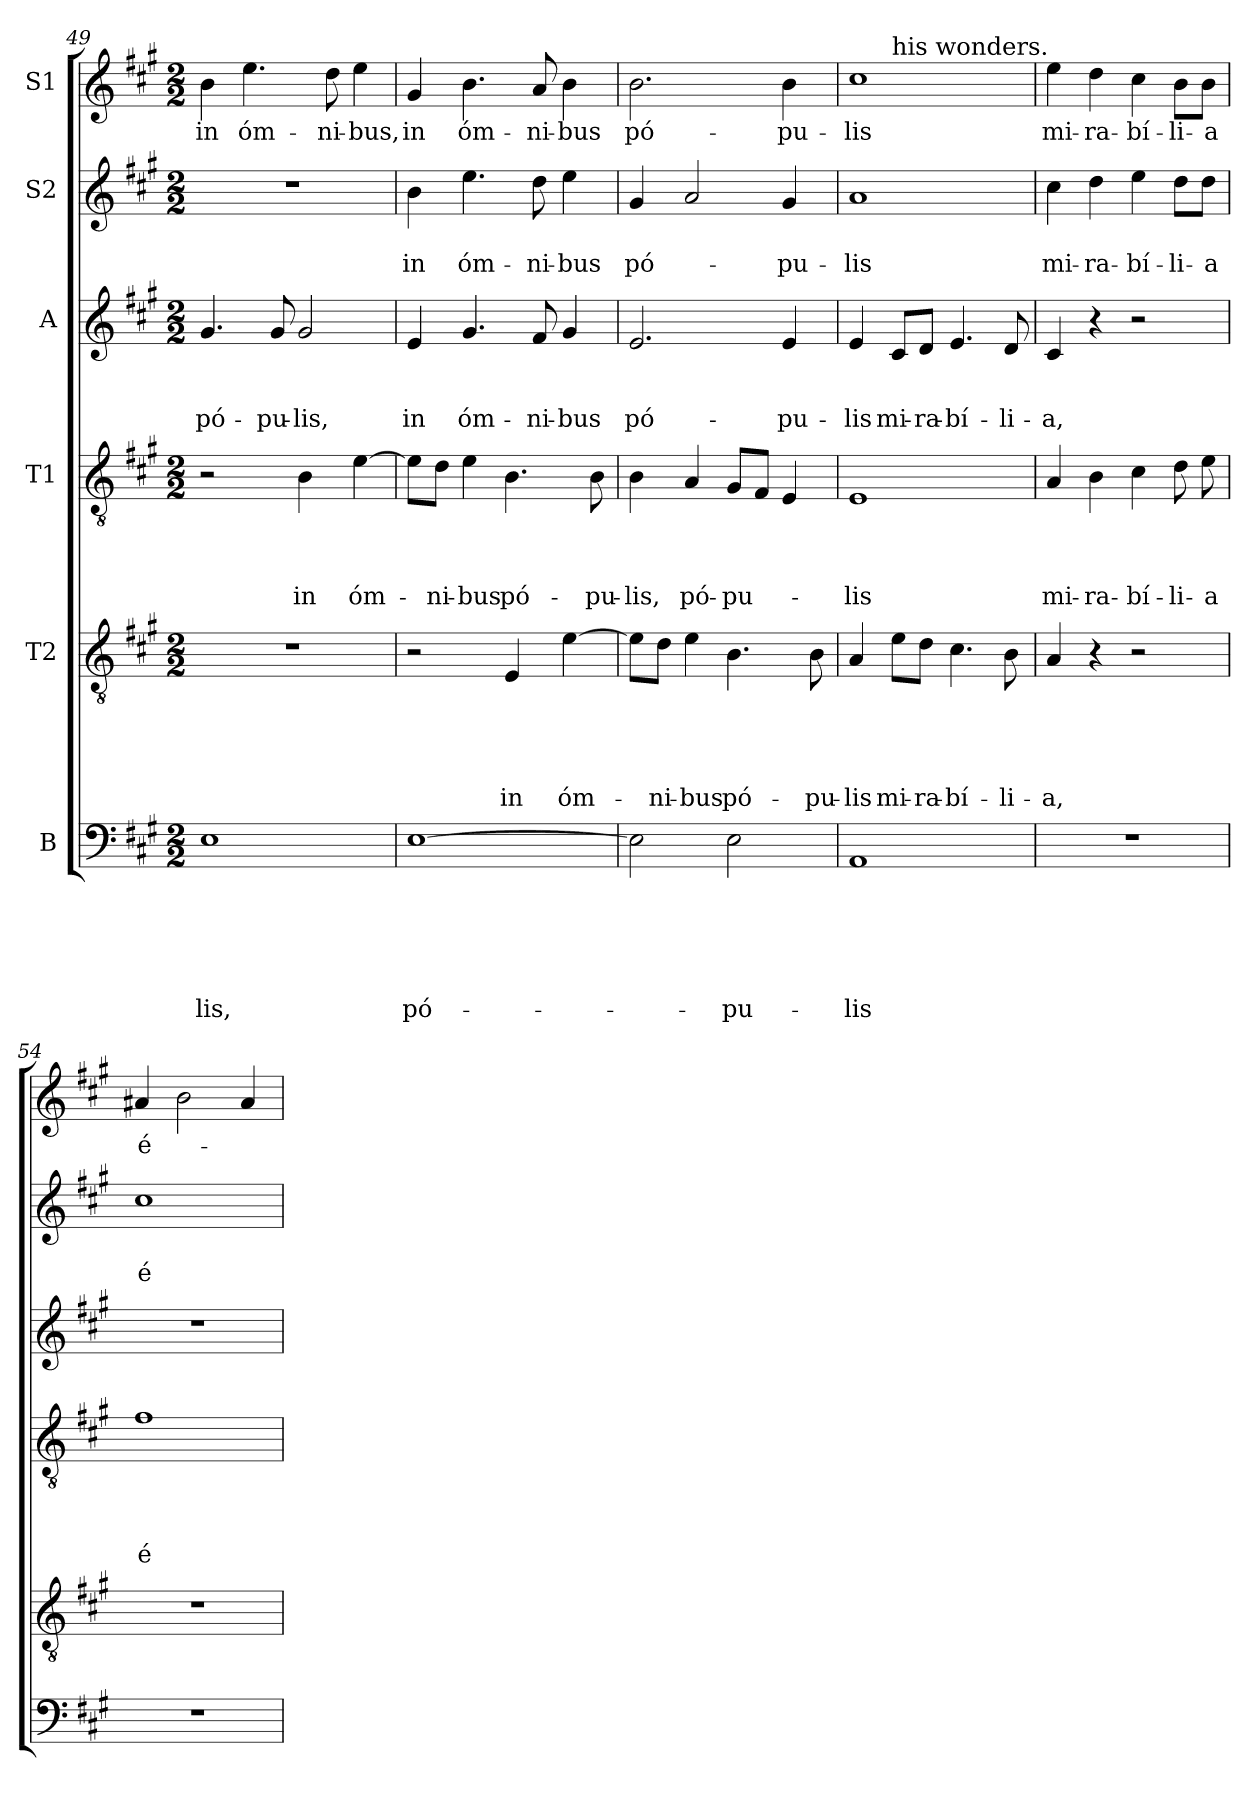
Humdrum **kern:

**kern	**text	**text	**text	**text	**text	**text	**kern	**text	**text	**text	**text	**text	**kern	**text	**text	**text	**text	**kern	**text	**text	**text	**kern	**text	**text	**kern	**text
*part6	*part6	*part6	*part6	*part6	*part6	*part6	*part5	*part5	*part5	*part5	*part5	*part5	*part4	*part4	*part4	*part4	*part4	*part3	*part3	*part3	*part3	*part2	*part2	*part2	*part1	*part1
*staff6	*staff6	*staff6	*staff6	*staff6	*staff6	*staff6	*staff5	*staff5	*staff5	*staff5	*staff5	*staff5	*staff4	*staff4	*staff4	*staff4	*staff4	*staff3	*staff3	*staff3	*staff3	*staff2	*staff2	*staff2	*staff1	*staff1
*I"B	*	*	*	*	*	*	*I"T2	*	*	*	*	*	*I"T1	*	*	*	*	*I"A	*	*	*	*I"S2	*	*	*I"S1	*
*clefF4	*	*	*	*	*	*	*clefGv2	*	*	*	*	*	*clefGv2	*	*	*	*	*clefG2	*	*	*	*clefG2	*	*	*clefG2	*
*k[f#c#g#]	*	*	*	*	*	*	*k[f#c#g#]	*	*	*	*	*	*k[f#c#g#]	*	*	*	*	*k[f#c#g#]	*	*	*	*k[f#c#g#]	*	*	*k[f#c#g#]	*
*A:	*	*	*	*	*	*	*A:	*	*	*	*	*	*A:	*	*	*	*	*A:	*	*	*	*A:	*	*	*A:	*
*M2/2	*	*	*	*	*	*	*M2/2	*	*	*	*	*	*M2/2	*	*	*	*	*M2/2	*	*	*	*M2/2	*	*	*M2/2	*
=49	=49	=49	=49	=49	=49	=49	=49	=49	=49	=49	=49	=49	=49	=49	=49	=49	=49	=49	=49	=49	=49	=49	=49	=49	=49	=49
!	!	!	!	!	!	!LO:LY:b	!	!	!	!	!	!	!	!	!	!	!	!	!	!	!LO:LY:b	!	!	!	!	!LO:LY:b
1E	.	.	.	.	.	-lis,	1r	.	.	.	.	.	2r	.	.	.	.	4.g#/	.	.	pó-	1r	.	.	4b\	in
!	!	!	!	!	!	!	!	!	!	!	!	!	!	!	!	!	!	!	!	!	!	!	!	!	!	!LO:LY:b
.	.	.	.	.	.	.	.	.	.	.	.	.	.	.	.	.	.	.	.	.	.	.	.	.	4.ee\	óm-
!	!	!	!	!	!	!	!	!	!	!	!	!	!	!	!	!	!	!	!	!	!LO:LY:b	!	!	!	!	!
.	.	.	.	.	.	.	.	.	.	.	.	.	.	.	.	.	.	8g#/	.	.	-pu-	.	.	.	.	.
!	!	!	!	!	!	!	!	!	!	!	!	!	!	!	!	!	!LO:LY:b	!	!	!	!LO:LY:b	!	!	!	!	!
.	.	.	.	.	.	.	.	.	.	.	.	.	4B\	.	.	.	in	2g#/	.	.	-lis,	.	.	.	.	.
!	!	!	!	!	!	!	!	!	!	!	!	!	!	!	!	!	!	!	!	!	!	!	!	!	!	!LO:LY:b
.	.	.	.	.	.	.	.	.	.	.	.	.	.	.	.	.	.	.	.	.	.	.	.	.	8dd\	-ni-
!	!	!	!	!	!	!	!	!	!	!	!	!	!	!	!	!	!LO:LY:b	!	!	!	!	!	!	!	!	!LO:LY:b
.	.	.	.	.	.	.	.	.	.	.	.	.	[4e\	.	.	.	óm-	.	.	.	.	.	.	.	4ee\	-bus,
=50	=50	=50	=50	=50	=50	=50	=50	=50	=50	=50	=50	=50	=50	=50	=50	=50	=50	=50	=50	=50	=50	=50	=50	=50	=50	=50
!	!	!	!	!	!	!LO:LY:b	!	!	!	!	!	!	!	!	!	!	!	!	!	!	!LO:LY:b	!	!	!LO:LY:b	!	!LO:LY:b
[1E	.	.	.	.	.	pó-	2r	.	.	.	.	.	8e\L]	.	.	.	.	4e/	.	.	in	4b\	.	in	4g#/	in
!	!	!	!	!	!	!	!	!	!	!	!	!	!	!	!	!	!LO:LY:b	!	!	!	!	!	!	!	!	!
.	.	.	.	.	.	.	.	.	.	.	.	.	8d\J	.	.	.	-ni-	.	.	.	.	.	.	.	.	.
!	!	!	!	!	!	!	!	!	!	!	!	!	!	!	!	!	!LO:LY:b	!	!	!	!LO:LY:b	!	!	!LO:LY:b	!	!LO:LY:b
.	.	.	.	.	.	.	.	.	.	.	.	.	4e\	.	.	.	-bus	4.g#/	.	.	óm-	4.ee\	.	óm-	4.b\	óm-
!	!	!	!	!	!	!	!	!	!	!	!	!LO:LY:b	!	!	!	!	!LO:LY:b	!	!	!	!	!	!	!	!	!
.	.	.	.	.	.	.	4E/	.	.	.	.	in	4.B\	.	.	.	pó-	.	.	.	.	.	.	.	.	.
!	!	!	!	!	!	!	!	!	!	!	!	!	!	!	!	!	!	!	!	!	!LO:LY:b	!	!	!LO:LY:b	!	!LO:LY:b
.	.	.	.	.	.	.	.	.	.	.	.	.	.	.	.	.	.	8f#/	.	.	-ni-	8dd\	.	-ni-	8a/	-ni-
!	!	!	!	!	!	!	!	!	!	!	!	!LO:LY:b	!	!	!	!	!	!	!	!	!LO:LY:b	!	!	!LO:LY:b	!	!LO:LY:b
.	.	.	.	.	.	.	[4e\	.	.	.	.	óm-	.	.	.	.	.	4g#/	.	.	-bus	4ee\	.	-bus	4b\	-bus
!	!	!	!	!	!	!	!	!	!	!	!	!	!	!	!	!	!LO:LY:b	!	!	!	!	!	!	!	!	!
.	.	.	.	.	.	.	.	.	.	.	.	.	8B\	.	.	.	-pu-	.	.	.	.	.	.	.	.	.
=51	=51	=51	=51	=51	=51	=51	=51	=51	=51	=51	=51	=51	=51	=51	=51	=51	=51	=51	=51	=51	=51	=51	=51	=51	=51	=51
!	!	!	!	!	!	!	!	!	!	!	!	!	!	!	!	!	!LO:LY:b	!	!	!	!LO:LY:b	!	!	!LO:LY:b	!	!LO:LY:b
2E\]	.	.	.	.	.	.	8e\L]	.	.	.	.	.	4B\	.	.	.	-lis,	2.e/	.	.	pó-	4g#/	.	pó-	2.b\	pó-
!	!	!	!	!	!	!	!	!	!	!	!	!LO:LY:b	!	!	!	!	!	!	!	!	!	!	!	!	!	!
.	.	.	.	.	.	.	8d\J	.	.	.	.	-ni-	.	.	.	.	.	.	.	.	.	.	.	.	.	.
!	!	!	!	!	!	!	!	!	!	!	!	!LO:LY:b	!	!	!	!	!LO:LY:b	!	!	!	!	!	!	!	!	!
.	.	.	.	.	.	.	4e\	.	.	.	.	-bus	4A/	.	.	.	pó-	.	.	.	.	2a/	.	.	.	.
!	!	!	!	!	!	!LO:LY:b	!	!	!	!	!	!LO:LY:b	!	!	!	!	!LO:LY:b	!	!	!	!	!	!	!	!	!
2E\	.	.	.	.	.	-pu-	4.B\	.	.	.	.	pó-	8G#/L	.	.	.	-pu-	.	.	.	.	.	.	.	.	.
.	.	.	.	.	.	.	.	.	.	.	.	.	8F#/J	.	.	.	.	.	.	.	.	.	.	.	.	.
!	!	!	!	!	!	!	!	!	!	!	!	!	!	!	!	!	!	!	!	!	!LO:LY:b	!	!	!LO:LY:b	!	!LO:LY:b
.	.	.	.	.	.	.	.	.	.	.	.	.	4E/	.	.	.	.	4e/	.	.	-pu-	4g#/	.	-pu-	4b\	-pu-
!	!	!	!	!	!	!	!	!	!	!	!	!LO:LY:b	!	!	!	!	!	!	!	!	!	!	!	!	!	!
.	.	.	.	.	.	.	8B\	.	.	.	.	-pu-	.	.	.	.	.	.	.	.	.	.	.	.	.	.
=52	=52	=52	=52	=52	=52	=52	=52	=52	=52	=52	=52	=52	=52	=52	=52	=52	=52	=52	=52	=52	=52	=52	=52	=52	=52	=52
!	!	!	!	!	!	!LO:LY:b	!	!	!	!	!	!LO:LY:b	!	!	!	!	!LO:LY:b	!	!	!	!LO:LY:b	!	!	!LO:LY:b	!	!LO:LY:b
*	*	*	*	*	*	*	*	*	*	*	*	*	*	*	*	*	*	*	*	*	*	*	*	*	*^	*
1AA	.	.	.	.	.	-lis	4A/	.	.	.	.	-lis	1E	.	.	.	-lis	4e/	.	.	-lis	1a	.	-lis	1cc#	4ryy	-lis
!	!	!	!	!	!	!	!	!	!	!	!	!	!	!	!	!	!	!	!	!	!	!	!	!	!	!LO:TX:a:t=his wonders.	!
!	!	!	!	!	!	!	!	!	!	!	!	!LO:LY:b	!	!	!	!	!	!	!	!	!LO:LY:b	!	!	!	!	!	!
.	.	.	.	.	.	.	8e\L	.	.	.	.	mi-	.	.	.	.	.	8c#/L	.	.	mi-	.	.	.	.	2.ryy	.
!	!	!	!	!	!	!	!	!	!	!	!	!LO:LY:b	!	!	!	!	!	!	!	!	!LO:LY:b	!	!	!	!	!	!
.	.	.	.	.	.	.	8d\J	.	.	.	.	-ra-	.	.	.	.	.	8d/J	.	.	-ra-	.	.	.	.	.	.
!	!	!	!	!	!	!	!	!	!	!	!	!LO:LY:b	!	!	!	!	!	!	!	!	!LO:LY:b	!	!	!	!	!	!
.	.	.	.	.	.	.	4.c#\	.	.	.	.	-bí-	.	.	.	.	.	4.e/	.	.	-bí-	.	.	.	.	.	.
!	!	!	!	!	!	!	!	!	!	!	!	!LO:LY:b	!	!	!	!	!	!	!	!	!LO:LY:b	!	!	!	!	!	!
.	.	.	.	.	.	.	8B\	.	.	.	.	-li-	.	.	.	.	.	8d/	.	.	-li-	.	.	.	.	.	.
!!LO:PB:g=z
=53	=53	=53	=53	=53	=53	=53	=53	=53	=53	=53	=53	=53	=53	=53	=53	=53	=53	=53	=53	=53	=53	=53	=53	=53	=53	=53	=53
!	!	!	!	!	!	!	!	!	!	!	!	!LO:LY:b	!	!	!	!	!LO:LY:b	!	!	!	!LO:LY:b	!	!	!LO:LY:b	!	!	!LO:LY:b
*	*	*	*	*	*	*	*	*	*	*	*	*	*	*	*	*	*	*	*	*	*	*	*	*	*v	*v	*
1r	.	.	.	.	.	.	4A/	.	.	.	.	-a,	4A/	.	.	.	mi-	4c#/	.	.	-a,	4cc#\	.	mi-	4ee\	mi-
!	!	!	!	!	!	!	!	!	!	!	!	!	!	!	!	!	!LO:LY:b	!	!	!	!	!	!	!LO:LY:b	!	!LO:LY:b
.	.	.	.	.	.	.	4r	.	.	.	.	.	4B\	.	.	.	-ra-	4r	.	.	.	4dd\	.	-ra-	4dd\	-ra-
!	!	!	!	!	!	!	!	!	!	!	!	!	!	!	!	!	!LO:LY:b	!	!	!	!	!	!	!LO:LY:b	!	!LO:LY:b
.	.	.	.	.	.	.	2r	.	.	.	.	.	4c#\	.	.	.	-bí-	2r	.	.	.	4ee\	.	-bí-	4cc#\	-bí-
!	!	!	!	!	!	!	!	!	!	!	!	!	!	!	!	!	!LO:LY:b	!	!	!	!	!	!	!LO:LY:b	!	!LO:LY:b
.	.	.	.	.	.	.	.	.	.	.	.	.	8d\	.	.	.	-li-	.	.	.	.	8dd\L	.	-li-	8b\L	-li-
!	!	!	!	!	!	!	!	!	!	!	!	!	!	!	!	!	!LO:LY:b	!	!	!	!	!	!	!LO:LY:b	!	!LO:LY:b
.	.	.	.	.	.	.	.	.	.	.	.	.	8e\	.	.	.	-a	.	.	.	.	8dd\J	.	-a	8b\J	-a
=54	=54	=54	=54	=54	=54	=54	=54	=54	=54	=54	=54	=54	=54	=54	=54	=54	=54	=54	=54	=54	=54	=54	=54	=54	=54	=54
!	!	!	!	!	!	!	!	!	!	!	!	!	!	!	!	!	!LO:LY:b	!	!	!	!	!	!	!LO:LY:b	!	!LO:LY:b
1r	.	.	.	.	.	.	1r	.	.	.	.	.	1f#	.	.	.	é-	1r	.	.	.	1cc#	.	é-	4a#X/	é-
.	.	.	.	.	.	.	.	.	.	.	.	.	.	.	.	.	.	.	.	.	.	.	.	.	2b\	.
.	.	.	.	.	.	.	.	.	.	.	.	.	.	.	.	.	.	.	.	.	.	.	.	.	4a#/	.
=	=	=	=	=	=	=	=	=	=	=	=	=	=	=	=	=	=	=	=	=	=	=	=	=	=	=
*-	*-	*-	*-	*-	*-	*-	*-	*-	*-	*-	*-	*-	*-	*-	*-	*-	*-	*-	*-	*-	*-	*-	*-	*-	*-	*-
